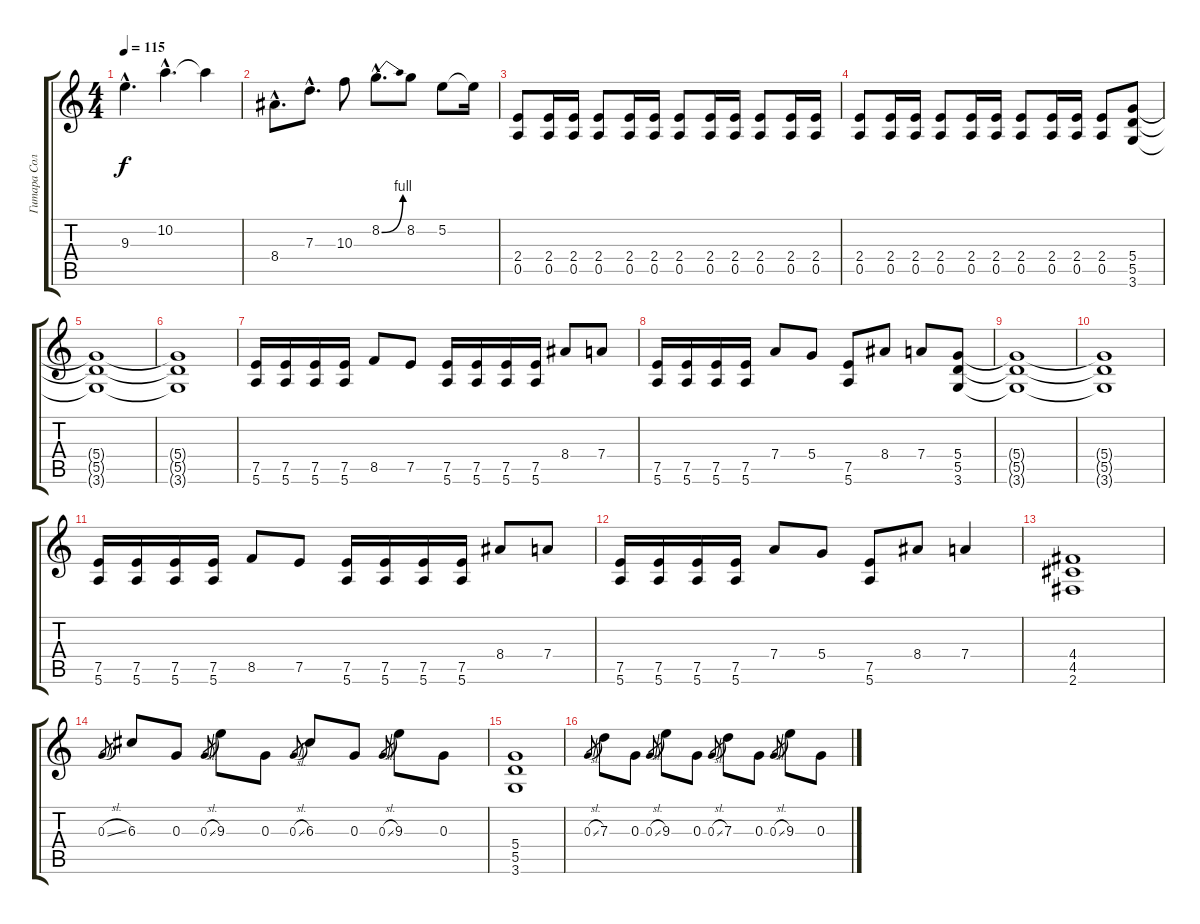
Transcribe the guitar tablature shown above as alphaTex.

\track ("Гитара Соло 1" "Гитара Сол") {instrument distortionguitar}
\staff {score tabs}
\tuning (E4 B3 G3 D3 A2 E2) {hide}
\ts (4 4)
\tempo 115
\clef g2
\ks c
9.3{hac}.4{d dy f} 10.2{hac}.4{d} 10.2{t}.4 |
8.4{hac}.8{d} 7.3{hac}.8{d} 10.3.8 8.2{be (bend 0 0 60 4) hac}.8{d} 8.2.8 5.2.8 5.2{t}.16 |
(2.4 0.5).8 (2.4 0.5).16 (2.4 0.5).16 (2.4 0.5).8 (2.4 0.5).16 (2.4 0.5).16 (2.4 0.5).8 (2.4 0.5).16 (2.4 0.5).16 (2.4 0.5).8 (2.4 0.5).16 (2.4 0.5).16 |
(2.4 0.5).8 (2.4 0.5).16 (2.4 0.5).16 (2.4 0.5).8 (2.4 0.5).16 (2.4 0.5).16 (2.4 0.5).8 (2.4 0.5).16 (2.4 0.5).16 (2.4 0.5).8 (5.4 5.5 3.6).8 |
(5.4{t} 5.5{t} 3.6{t}).1 |
(5.4{t} 5.5{t} 3.6{t}).1 |
(7.5 5.6).16 (7.5 5.6).16 (7.5 5.6).16 (7.5 5.6).16 8.5.8 7.5.8 (7.5 5.6).16 (7.5 5.6).16 (7.5 5.6).16 (7.5 5.6).16 8.4.8 7.4.8 |
(7.5 5.6).16 (7.5 5.6).16 (7.5 5.6).16 (7.5 5.6).16 7.4.8 5.4.8 (7.5 5.6).8 8.4.8 7.4.8 (5.4 5.5 3.6).8 |
(5.4{t} 5.5{t} 3.6{t}).1 |
(5.4{t} 5.5{t} 3.6{t}).1 |
(7.5 5.6).16 (7.5 5.6).16 (7.5 5.6).16 (7.5 5.6).16 8.5.8 7.5.8 (7.5 5.6).16 (7.5 5.6).16 (7.5 5.6).16 (7.5 5.6).16 8.4.8 7.4.8 |
(7.5 5.6).16 (7.5 5.6).16 (7.5 5.6).16 (7.5 5.6).16 7.4.8 5.4.8 (7.5 5.6).8 8.4.8 7.4.4 |
(4.4 4.5 2.6).1 |
0.3{sl}.8{gr} 6.3.8 0.3.8 0.3{sl}.8{gr} 9.3.8 0.3.8 0.3{sl}.8{gr} 6.3.8 0.3.8 0.3{sl}.8{gr} 9.3.8 0.3.8 |
(5.4 5.5 3.6).1 |
0.3{sl}.8{gr} 7.3.8 0.3.8 0.3{sl}.8{gr} 9.3.8 0.3.8 0.3{sl}.8{gr} 7.3.8 0.3.8 0.3{sl}.8{gr} 9.3.8 0.3.8
